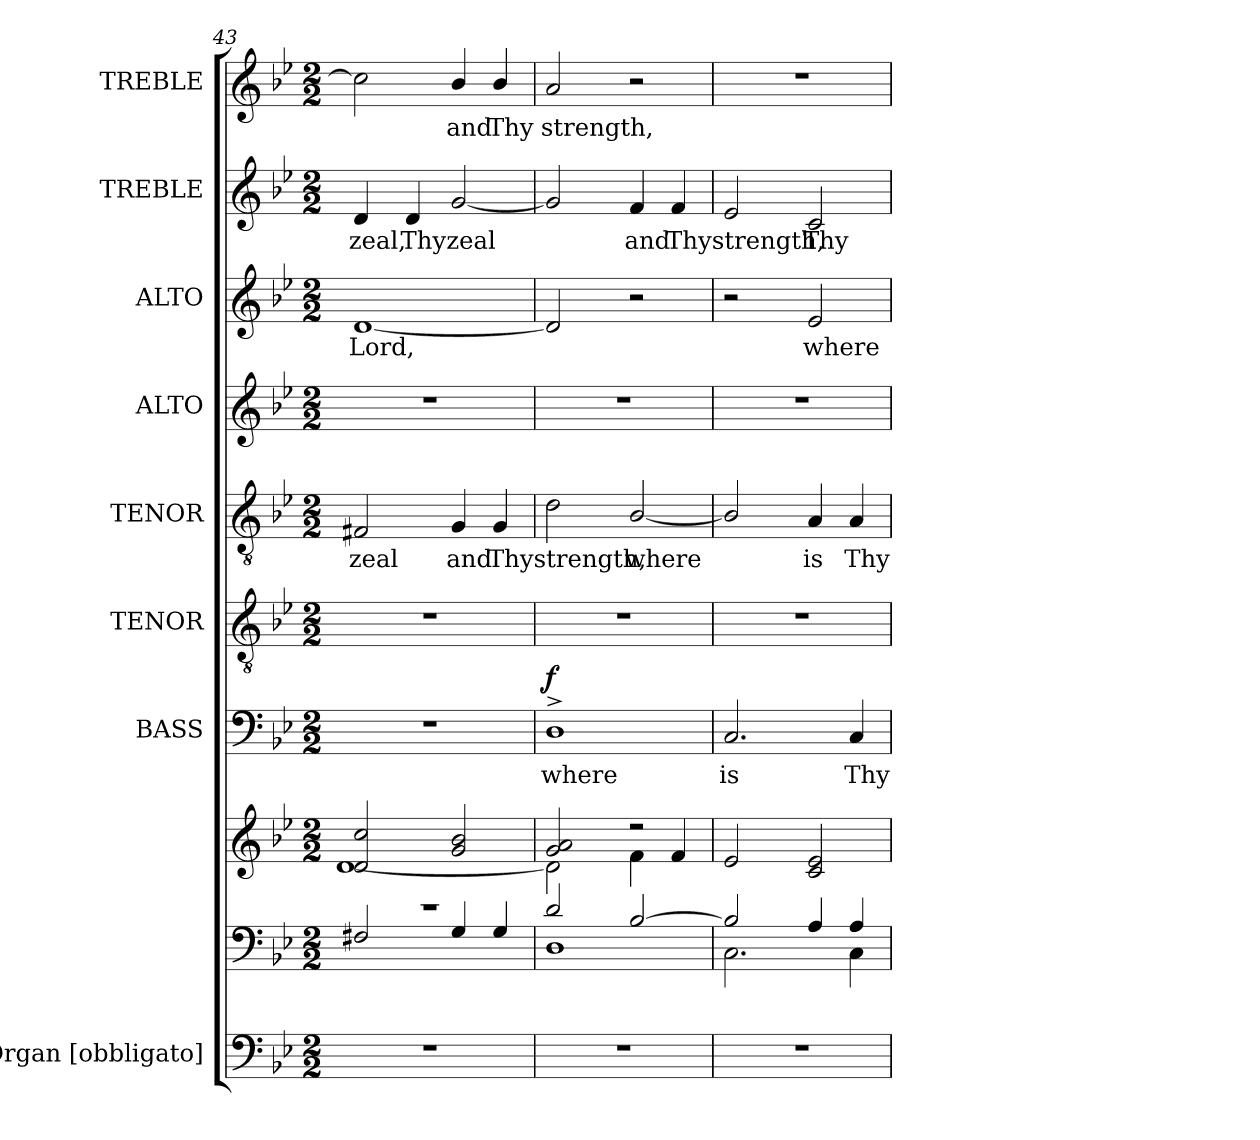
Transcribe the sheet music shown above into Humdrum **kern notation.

**kern	**kern	**kern	**kern	**text	**dynam	**kern	**kern	**text	**kern	**kern	**text	**kern	**text	**kern	**text
*part8	*part8	*part8	*part7	*part7	*part7	*part6	*part5	*part5	*part4	*part3	*part3	*part2	*part2	*part1	*part1
*staff10	*staff9	*staff8	*staff7	*staff7	*staff7	*staff6	*staff5	*staff5	*staff4	*staff3	*staff3	*staff2	*staff2	*staff1	*staff1
*I"Organ [obbligato]	*	*	*I"BASS	*	*	*I"TENOR	*I"TENOR	*	*I"ALTO	*I"ALTO	*	*I"TREBLE	*	*I"TREBLE	*
*clefF4	*clefF4	*clefG2	*clefF4	*	*	*clefGv2	*clefGv2	*	*clefG2	*clefG2	*	*clefG2	*	*clefG2	*
*	*	*	*	*	*	*ITrd7c12	*ITrd7c12	*	*	*	*	*	*	*	*
*k[b-e-]	*k[b-e-]	*k[b-e-]	*k[b-e-]	*	*	*k[b-e-]	*k[b-e-]	*	*k[b-e-]	*k[b-e-]	*	*k[b-e-]	*	*k[b-e-]	*
*B-:	*B-:	*B-:	*B-:	*	*	*B-:	*B-:	*	*B-:	*B-:	*	*B-:	*	*B-:	*
*M2/2	*M2/2	*M2/2	*M2/2	*	*	*M2/2	*M2/2	*	*M2/2	*M2/2	*	*M2/2	*	*M2/2	*
=43	=43	=43	=43	=43	=43	=43	=43	=43	=43	=43	=43	=43	=43	=43	=43
*	*^	*^	*	*	*	*	*	*	*	*	*	*	*	*	*
!	!	!	!	!	!	!	!	!	!	!LO:LY:b:color=#000000	!	!	!	!	!	!	!
!	!	!	!	!	!	!	!	!	!	!	!	!	!LO:LY:b:color=#000000	!	!	!	!
!	!	!	!	!	!	!	!	!	!	!	!	!	!	!	!LO:LY:b:color=#000000	!	!
1r	1r	2F#Xi/	2di/ 2cci	[1di	1r	.	.	1r	2FF#Xi/	zeal	1r	[1di	Lord,	4di/	zeal,	2cci\]	.
!	!	!	!	!	!	!	!	!	!	!	!	!	!	!	!LO:LY:b:color=#000000	!	!
.	.	.	.	.	.	.	.	.	.	.	.	.	.	4di/	Thy	.	.
!	!	!	!	!	!	!	!	!	!	!LO:LY:b:color=#000000	!	!	!	!	!	!	!
!	!	!	!	!	!	!	!	!	!	!	!	!	!	!	!LO:LY:b:color=#000000	!	!
!	!	!	!	!	!	!	!	!	!	!	!	!	!	!	!	!	!LO:LY:b:color=#000000
.	.	4Gi/	2gi/ 2b-i	.	.	.	.	.	4GGi/	and	.	.	.	[2gi/	zeal	4b-i/	and
!	!	!	!	!	!	!	!	!	!	!LO:LY:b:color=#000000	!	!	!	!	!	!	!
!	!	!	!	!	!	!	!	!	!	!	!	!	!	!	!	!	!LO:LY:b:color=#000000
.	.	4Gi/	.	.	.	.	.	.	4GGi/	Thy	.	.	.	.	.	4b-i/	Thy
=44	=44	=44	=44	=44	=44	=44	=44	=44	=44	=44	=44	=44	=44	=44	=44	=44	=44
!	!	!	!	!	!	!LO:LY:b:color=#000000	!	!	!	!	!	!	!	!	!	!	!
!	!	!	!	!	!	!	!	!	!	!LO:LY:b:color=#000000	!	!	!	!	!	!	!
!	!	!	!	!	!	!	!	!	!	!	!	!	!	!	!	!	!LO:LY:b:color=#000000
1r	2di/	1Di	2gi/ 2ai	2di\]	1D^i	where	f	1r	2Di\	strength,	1r	2di/]	.	2gi/]	.	2ai/	strength,
!	!	!	!	!	!	!	!	!	!	!LO:LY:b:color=#000000	!	!	!	!	!	!	!
!	!	!	!	!	!	!	!	!	!	!	!	!	!	!	!LO:LY:b:color=#000000	!	!
.	[2B-i/	.	2r	4fi\	.	.	.	.	[2BB-i/	where	.	2r	.	4fi/	and	2r	.
!	!	!	!	!	!	!	!	!	!	!	!	!	!	!	!LO:LY:b:color=#000000	!	!
.	.	.	.	4fi/	.	.	.	.	.	.	.	.	.	4fi/	Thy	.	.
*	*	*	*v	*v	*	*	*	*	*	*	*	*	*	*	*	*	*
!!LO:PB:g=z
=45	=45	=45	=45	=45	=45	=45	=45	=45	=45	=45	=45	=45	=45	=45	=45	=45
*	*	*	*^	*	*	*	*	*	*	*	*	*	*	*	*	*
!	!	!	!	!	!	!LO:LY:b:color=#000000	!	!	!	!	!	!	!	!	!	!	!
*	*	*	*v	*v	*	*	*	*	*	*	*	*	*	*	*	*	*
*	*	*	*^	*	*	*	*	*	*	*	*	*	*	*	*	*
!	!	!	!	!	!	!	!	!	!	!	!	!	!	!	!LO:LY:b:color=#000000	!	!
*	*	*	*v	*v	*	*	*	*	*	*	*	*	*	*	*	*	*
1r	2B-i/]	2.Ci\	2e-i/	2.Ci/	is	.	1r	2BB-i/]	.	1r	2r	.	2e-i/	strength,	1r	.
!	!	!	!	!	!	!	!	!	!LO:LY:b:color=#000000	!	!	!	!	!	!	!
!	!	!	!	!	!	!	!	!	!	!	!	!LO:LY:b:color=#000000	!	!	!	!
!	!	!	!	!	!	!	!	!	!	!	!	!	!	!LO:LY:b:color=#000000	!	!
.	4Ai/	.	2ci/ 2e-i	.	.	.	.	4AAi/	is	.	2e-i/	where	2ci/	Thy	.	.
!	!	!	!	!	!LO:LY:b:color=#000000	!	!	!	!	!	!	!	!	!	!	!
!	!	!	!	!	!	!	!	!	!LO:LY:b:color=#000000	!	!	!	!	!	!	!
.	4Ai/	4Ci\	.	4Ci/	Thy	.	.	4AAi/	Thy	.	.	.	.	.	.	.
*	*v	*v	*	*	*	*	*	*	*	*	*	*	*	*	*	*
=	=	=	=	=	=	=	=	=	=	=	=	=	=	=	=
*-	*-	*-	*-	*-	*-	*-	*-	*-	*-	*-	*-	*-	*-	*-	*-
